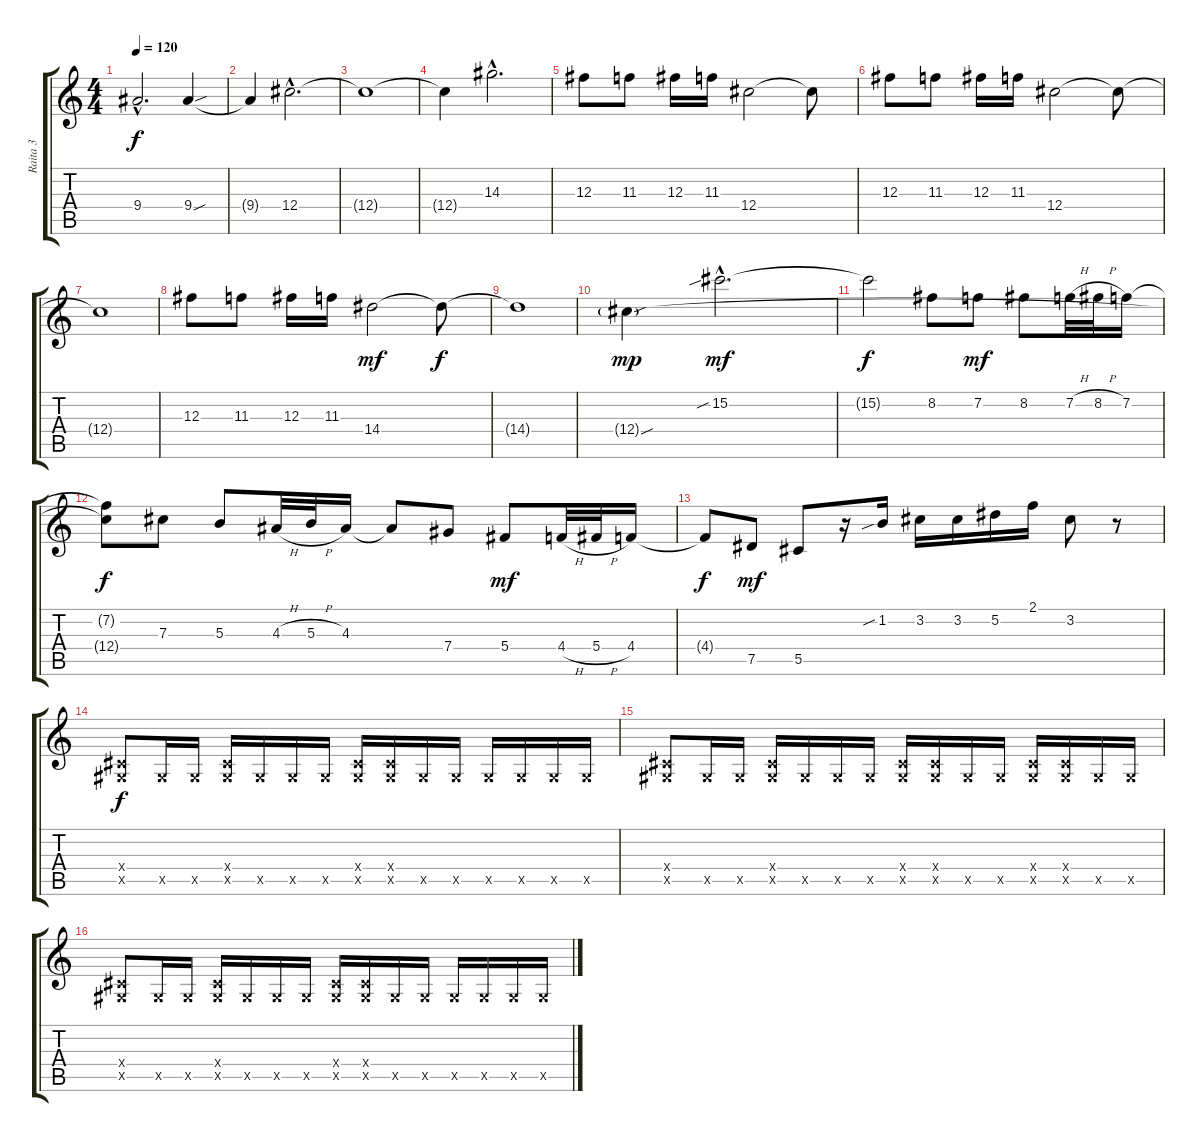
\track ("Raita 3" "Raita 3") {instrument overdrivenguitar}
\staff {score tabs}
\tuning (Eb4 Bb3 Gb3 Db3 Ab2 Eb2) {hide}
\ts (4 4)
\tempo 120
\clef g2
\ks c
9.4{hac t}.2{d dy f} 9.4{sou}.4 |
9.4{t}.4 12.4{hac}.2{d} |
12.4{t}.1 |
12.4{t}.4 14.3{hac}.2{d} |
12.3.8 11.3.8 12.3.16 11.3.16 12.4.2 12.4{t}.8 |
12.3.8 11.3.8 12.3.16 11.3.16 12.4.2 12.4{t}.8 |
12.4{t}.1 |
12.3.8 11.3.8 12.3.16 11.3.16 14.4.2{dy mf} 14.4{t}.8{dy f} |
14.4{t}.1 |
12.4{sou g}.4{dy mp} 15.2{sib hac}.2{d dy mf} |
15.2{t}.2{dy f} 8.2.8 7.2.8{dy mf} 8.2.8 7.2{h}.32 8.2{h}.32 7.2.16 |
(7.2{t} 12.4{t}).8{dy f} 7.3.8 5.3.8 4.3{h}.32 5.3{h}.32 4.3.16 4.3{t}.8 7.4.8 5.4.8{dy mf} 4.4{h}.32 5.4{h}.32 4.4.16 |
4.4{t}.8{dy f} 7.5.8{dy mf} 5.5.8 r.16 1.2{sib}.16 3.2.16 3.2.16 5.2.16 2.1.16 3.2.8 r.8 |
(0.4{x} 0.5{x}).8{dy f volume 10} 0.5{x}.16 0.5{x}.16 (0.4{x} 0.5{x}).16 0.5{x}.16 0.5{x}.16 0.5{x}.16 (0.4{x} 0.5{x}).16 (0.4{x} 0.5{x}).16 0.5{x}.16 0.5{x}.16 0.5{x}.16 0.5{x}.16 0.5{x}.16 0.5{x}.16 |
(0.4{x} 0.5{x}).8 0.5{x}.16 0.5{x}.16 (0.4{x} 0.5{x}).16 0.5{x}.16 0.5{x}.16 0.5{x}.16 (0.4{x} 0.5{x}).16 (0.4{x} 0.5{x}).16 0.5{x}.16 0.5{x}.16 (0.4{x} 0.5{x}).16 (0.4{x} 0.5{x}).16 0.5{x}.16 0.5{x}.16 |
(0.4{x} 0.5{x}).8 0.5{x}.16 0.5{x}.16 (0.4{x} 0.5{x}).16 0.5{x}.16 0.5{x}.16 0.5{x}.16 (0.4{x} 0.5{x}).16 (0.4{x} 0.5{x}).16 0.5{x}.16 0.5{x}.16 0.5{x}.16 0.5{x}.16 0.5{x}.16 0.5{x}.16
